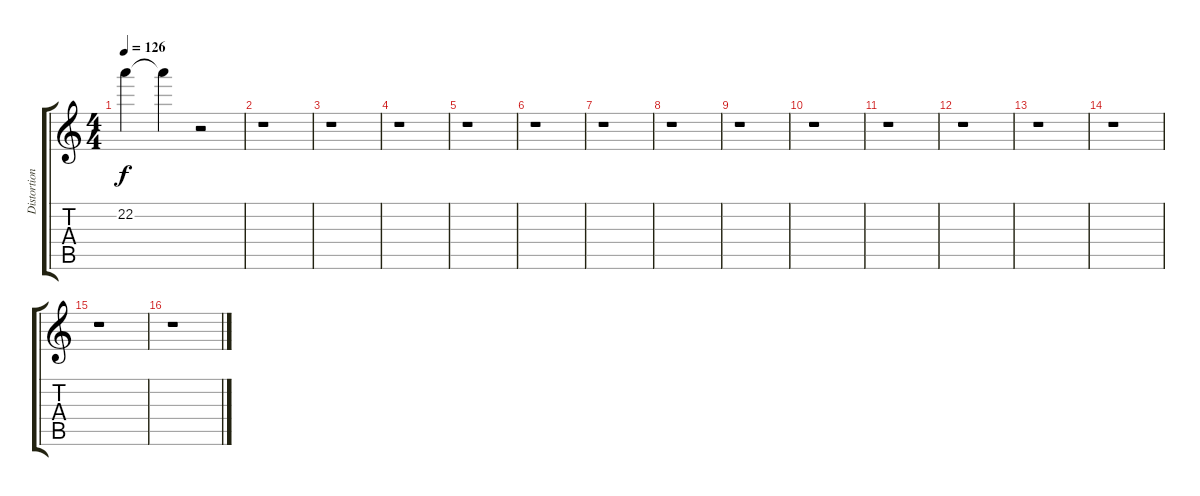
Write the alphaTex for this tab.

\track ("Distortion guitar" "Distortion") {instrument distortionguitar}
\staff {score tabs}
\tuning (E4 B3 G3 D3 A2 E2) {hide}
\ts (4 4)
\tempo 126
\clef g2
\ks c
22.2{t}.4{dy f} 22.2{t}.4 r.2 |
r.1 |
r.1 |
r.1 |
r.1 |
r.1 |
r.1 |
r.1 |
r.1 |
r.1 |
r.1 |
r.1 |
r.1 |
r.1 |
r.1 |
r.1
